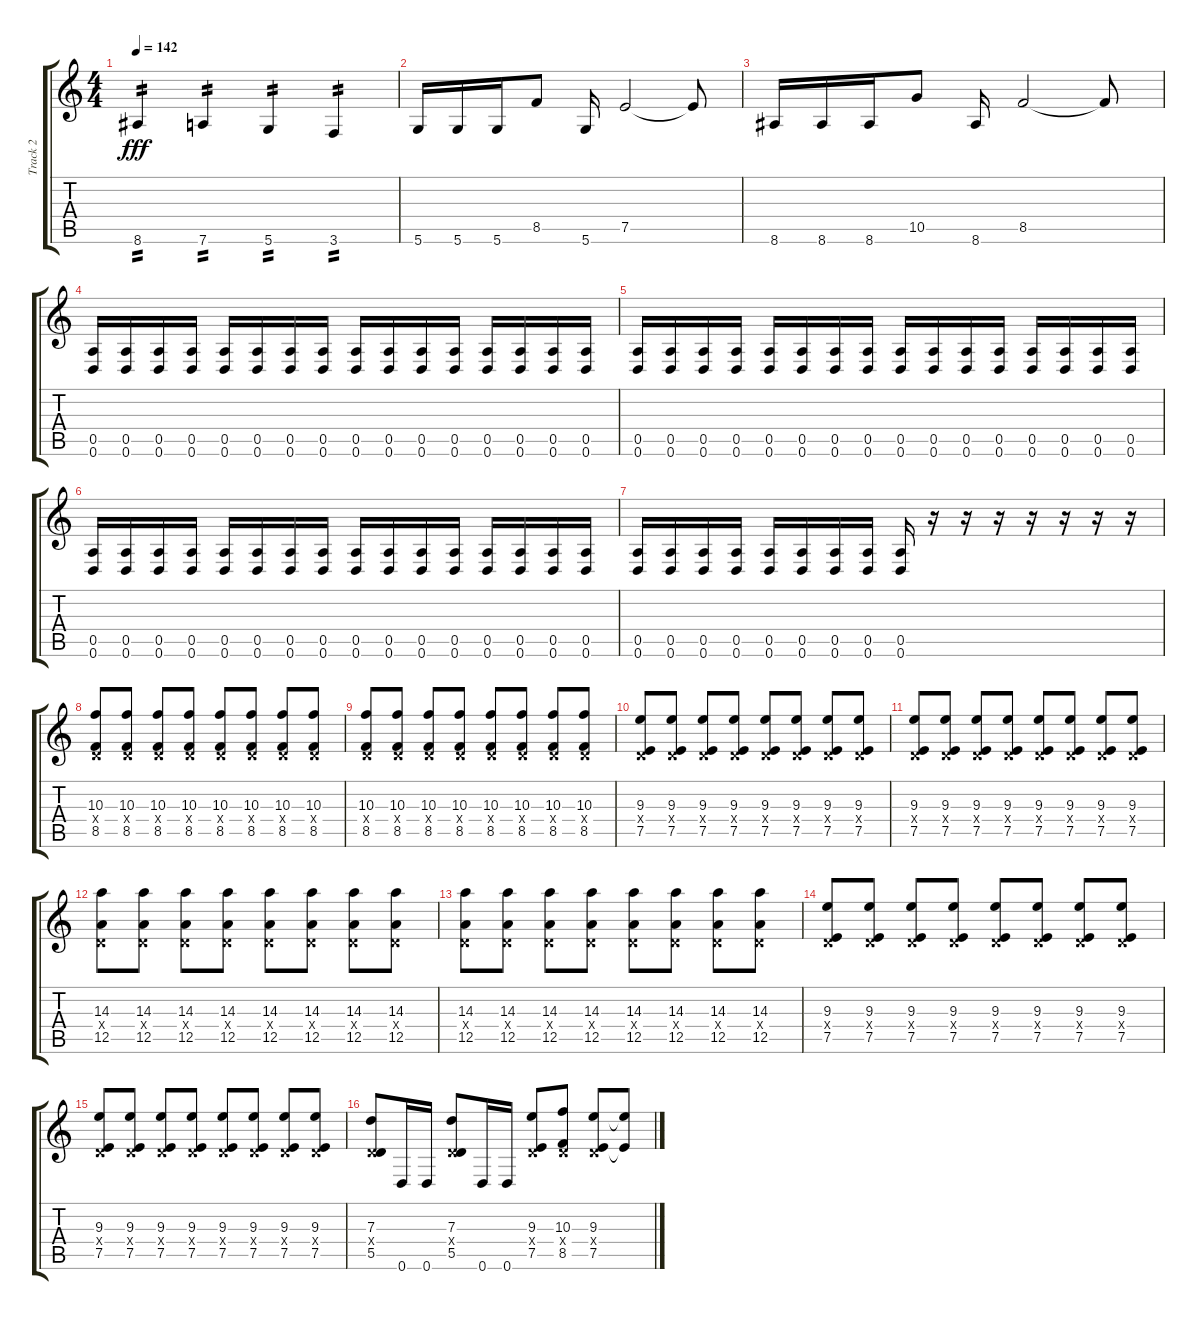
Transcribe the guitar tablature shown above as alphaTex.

\track ("Track 2" "Track 2") {instrument distortionguitar}
\staff {score tabs}
\tuning (E4 B3 G3 D3 A2 D2) {hide}
\ts (4 4)
\tempo 142
\clef g2
\ks c
8.6.4{tp 2 dy fff} 7.6.4{tp 2} 5.6.4{tp 2} 3.6.4{tp 2} |
5.6.16 5.6.16 5.6.16 8.5.8 5.6.16 7.5.2 7.5{t}.8 |
8.6.16 8.6.16 8.6.16 10.5.8 8.6.16 8.5.2 8.5{t}.8 |
(0.5 0.6).16 (0.5 0.6).16 (0.5 0.6).16 (0.5 0.6).16 (0.5 0.6).16 (0.5 0.6).16 (0.5 0.6).16 (0.5 0.6).16 (0.5 0.6).16 (0.5 0.6).16 (0.5 0.6).16 (0.5 0.6).16 (0.5 0.6).16 (0.5 0.6).16 (0.5 0.6).16 (0.5 0.6).16 |
(0.5 0.6).16 (0.5 0.6).16 (0.5 0.6).16 (0.5 0.6).16 (0.5 0.6).16 (0.5 0.6).16 (0.5 0.6).16 (0.5 0.6).16 (0.5 0.6).16 (0.5 0.6).16 (0.5 0.6).16 (0.5 0.6).16 (0.5 0.6).16 (0.5 0.6).16 (0.5 0.6).16 (0.5 0.6).16 |
(0.5 0.6).16 (0.5 0.6).16 (0.5 0.6).16 (0.5 0.6).16 (0.5 0.6).16 (0.5 0.6).16 (0.5 0.6).16 (0.5 0.6).16 (0.5 0.6).16 (0.5 0.6).16 (0.5 0.6).16 (0.5 0.6).16 (0.5 0.6).16 (0.5 0.6).16 (0.5 0.6).16 (0.5 0.6).16 |
(0.5 0.6).16 (0.5 0.6).16 (0.5 0.6).16 (0.5 0.6).16 (0.5 0.6).16 (0.5 0.6).16 (0.5 0.6).16 (0.5 0.6).16 (0.5 0.6).16 r.16 r.16 r.16 r.16 r.16 r.16 r.16 |
(10.3 0.4{x} 8.5).8 (10.3 0.4{x} 8.5).8 (10.3 0.4{x} 8.5).8 (10.3 0.4{x} 8.5).8 (10.3 0.4{x} 8.5).8 (10.3 0.4{x} 8.5).8 (10.3 0.4{x} 8.5).8 (10.3 0.4{x} 8.5).8 |
(10.3 0.4{x} 8.5).8 (10.3 0.4{x} 8.5).8 (10.3 0.4{x} 8.5).8 (10.3 0.4{x} 8.5).8 (10.3 0.4{x} 8.5).8 (10.3 0.4{x} 8.5).8 (10.3 0.4{x} 8.5).8 (10.3 0.4{x} 8.5).8 |
(9.3 0.4{x} 7.5).8 (9.3 0.4{x} 7.5).8 (9.3 0.4{x} 7.5).8 (9.3 0.4{x} 7.5).8 (9.3 0.4{x} 7.5).8 (9.3 0.4{x} 7.5).8 (9.3 0.4{x} 7.5).8 (9.3 0.4{x} 7.5).8 |
(9.3 0.4{x} 7.5).8 (9.3 0.4{x} 7.5).8 (9.3 0.4{x} 7.5).8 (9.3 0.4{x} 7.5).8 (9.3 0.4{x} 7.5).8 (9.3 0.4{x} 7.5).8 (9.3 0.4{x} 7.5).8 (9.3 0.4{x} 7.5).8 |
(14.3 0.4{x} 12.5).8 (14.3 0.4{x} 12.5).8 (14.3 0.4{x} 12.5).8 (14.3 0.4{x} 12.5).8 (14.3 0.4{x} 12.5).8 (14.3 0.4{x} 12.5).8 (14.3 0.4{x} 12.5).8 (14.3 0.4{x} 12.5).8 |
(14.3 0.4{x} 12.5).8 (14.3 0.4{x} 12.5).8 (14.3 0.4{x} 12.5).8 (14.3 0.4{x} 12.5).8 (14.3 0.4{x} 12.5).8 (14.3 0.4{x} 12.5).8 (14.3 0.4{x} 12.5).8 (14.3 0.4{x} 12.5).8 |
(9.3 0.4{x} 7.5).8 (9.3 0.4{x} 7.5).8 (9.3 0.4{x} 7.5).8 (9.3 0.4{x} 7.5).8 (9.3 0.4{x} 7.5).8 (9.3 0.4{x} 7.5).8 (9.3 0.4{x} 7.5).8 (9.3 0.4{x} 7.5).8 |
(9.3 0.4{x} 7.5).8 (9.3 0.4{x} 7.5).8 (9.3 0.4{x} 7.5).8 (9.3 0.4{x} 7.5).8 (9.3 0.4{x} 7.5).8 (9.3 0.4{x} 7.5).8 (9.3 0.4{x} 7.5).8 (9.3 0.4{x} 7.5).8 |
(7.3 0.4{x} 5.5).8 0.6.16 0.6.16 (7.3 0.4{x} 5.5).8 0.6.16 0.6.16 (9.3 0.4{x} 7.5).8 (10.3 0.4{x} 8.5).8 (9.3 0.4{x} 7.5).8 (9.3{t} 7.5{t}).8
